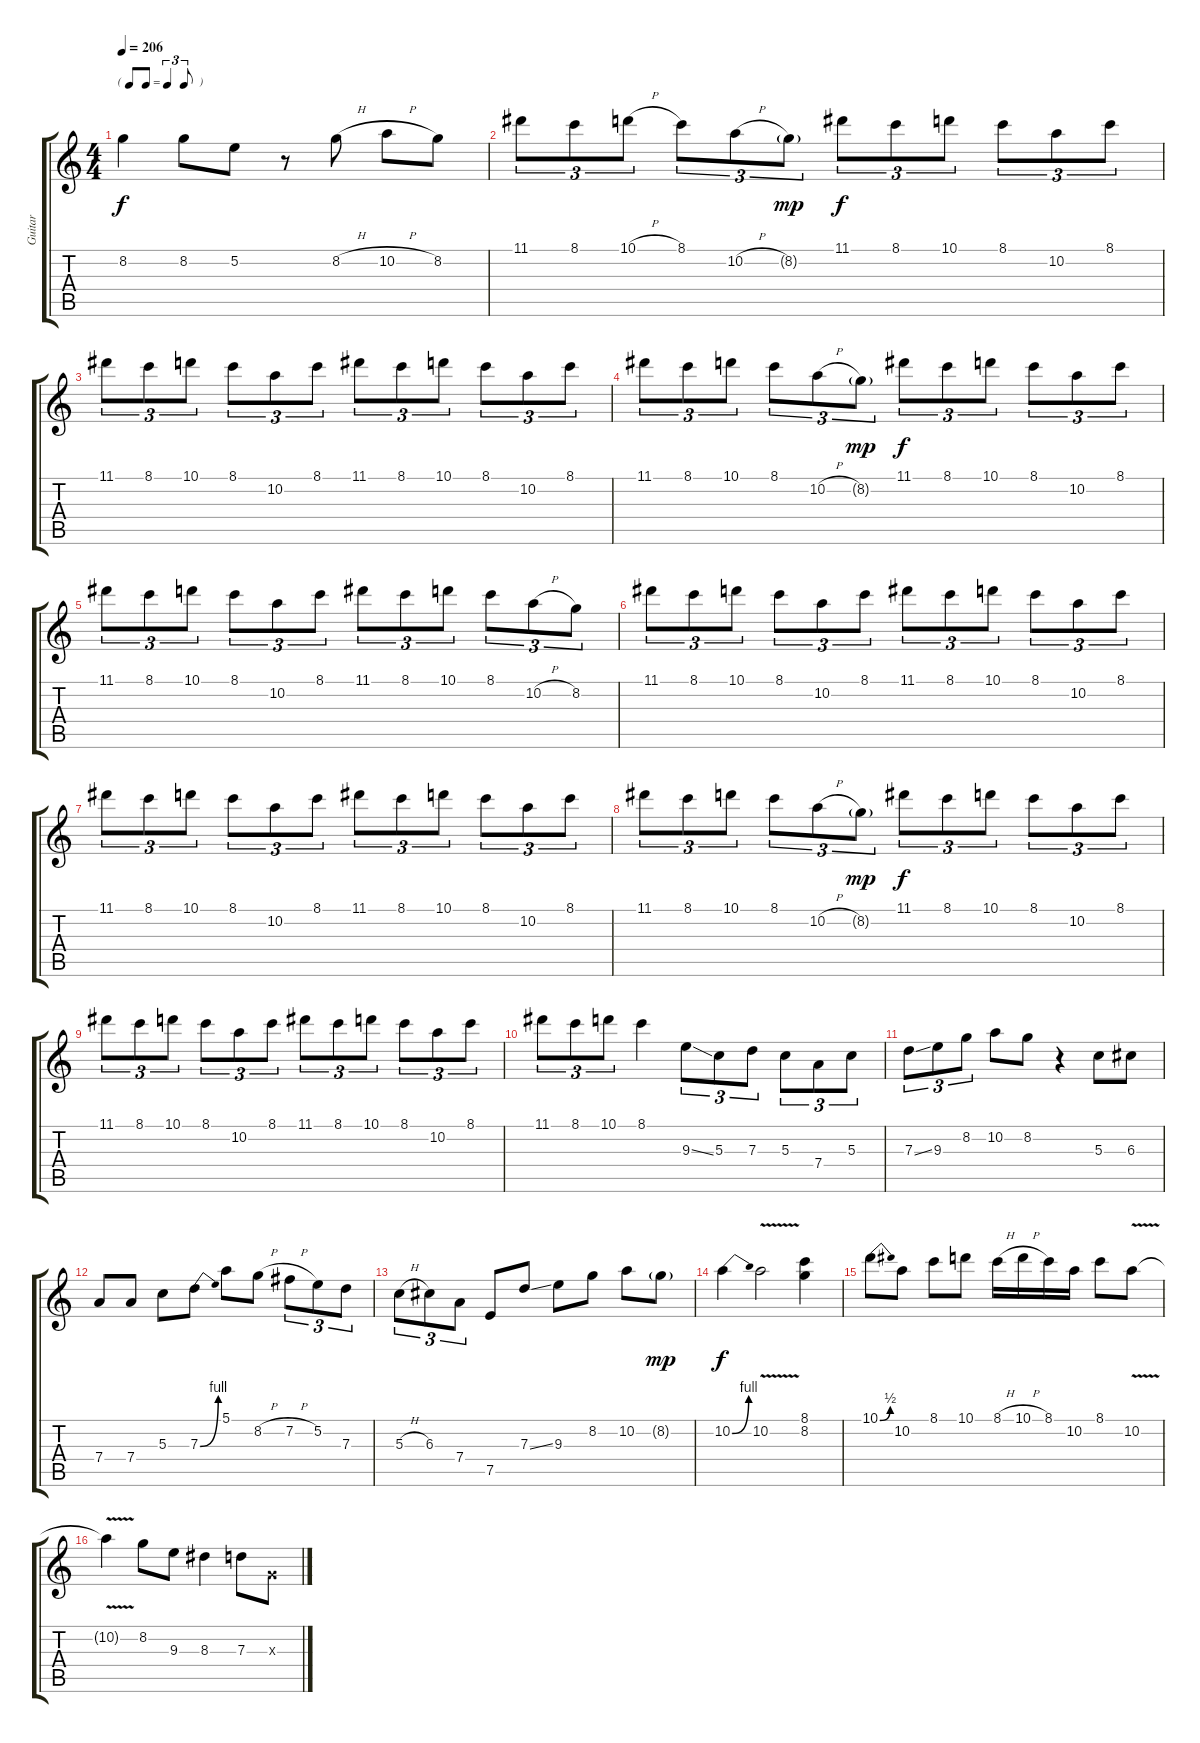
\track ("Guitar" "Guitar") {instrument overdrivenguitar}
\staff {score tabs}
\tuning (E4 B3 G3 D3 A2 E2) {hide}
\ts (4 4)
\tf triplet8th
\tempo 206
\clef g2
\ks c
8.2{t}.4{dy f} 8.2.8 5.2.8 r.8 8.2{h}.8 10.2{h}.8 8.2.8 |
11.1.8{tu (3 2)} 8.1.8{tu (3 2)} 10.1{h}.8{tu (3 2)} 8.1.8{tu (3 2)} 10.2{h}.8{tu (3 2)} 8.2{g}.8{tu (3 2) dy mp} 11.1.8{tu (3 2) dy f} 8.1.8{tu (3 2)} 10.1.8{tu (3 2)} 8.1.8{tu (3 2)} 10.2.8{tu (3 2)} 8.1.8{tu (3 2)} |
11.1.8{tu (3 2)} 8.1.8{tu (3 2)} 10.1.8{tu (3 2)} 8.1.8{tu (3 2)} 10.2.8{tu (3 2)} 8.1.8{tu (3 2)} 11.1.8{tu (3 2)} 8.1.8{tu (3 2)} 10.1.8{tu (3 2)} 8.1.8{tu (3 2)} 10.2.8{tu (3 2)} 8.1.8{tu (3 2)} |
11.1.8{tu (3 2)} 8.1.8{tu (3 2)} 10.1.8{tu (3 2)} 8.1.8{tu (3 2)} 10.2{h}.8{tu (3 2)} 8.2{g}.8{tu (3 2) dy mp} 11.1.8{tu (3 2) dy f} 8.1.8{tu (3 2)} 10.1.8{tu (3 2)} 8.1.8{tu (3 2)} 10.2.8{tu (3 2)} 8.1.8{tu (3 2)} |
11.1.8{tu (3 2)} 8.1.8{tu (3 2)} 10.1.8{tu (3 2)} 8.1.8{tu (3 2)} 10.2.8{tu (3 2)} 8.1.8{tu (3 2)} 11.1.8{tu (3 2)} 8.1.8{tu (3 2)} 10.1.8{tu (3 2)} 8.1.8{tu (3 2)} 10.2{h}.8{tu (3 2)} 8.2.8{tu (3 2)} |
11.1.8{tu (3 2)} 8.1.8{tu (3 2)} 10.1.8{tu (3 2)} 8.1.8{tu (3 2)} 10.2.8{tu (3 2)} 8.1.8{tu (3 2)} 11.1.8{tu (3 2)} 8.1.8{tu (3 2)} 10.1.8{tu (3 2)} 8.1.8{tu (3 2)} 10.2.8{tu (3 2)} 8.1.8{tu (3 2)} |
11.1.8{tu (3 2)} 8.1.8{tu (3 2)} 10.1.8{tu (3 2)} 8.1.8{tu (3 2)} 10.2.8{tu (3 2)} 8.1.8{tu (3 2)} 11.1.8{tu (3 2)} 8.1.8{tu (3 2)} 10.1.8{tu (3 2)} 8.1.8{tu (3 2)} 10.2.8{tu (3 2)} 8.1.8{tu (3 2)} |
11.1.8{tu (3 2)} 8.1.8{tu (3 2)} 10.1.8{tu (3 2)} 8.1.8{tu (3 2)} 10.2{h}.8{tu (3 2)} 8.2{g}.8{tu (3 2) dy mp} 11.1.8{tu (3 2) dy f} 8.1.8{tu (3 2)} 10.1.8{tu (3 2)} 8.1.8{tu (3 2)} 10.2.8{tu (3 2)} 8.1.8{tu (3 2)} |
11.1.8{tu (3 2)} 8.1.8{tu (3 2)} 10.1.8{tu (3 2)} 8.1.8{tu (3 2)} 10.2.8{tu (3 2)} 8.1.8{tu (3 2)} 11.1.8{tu (3 2)} 8.1.8{tu (3 2)} 10.1.8{tu (3 2)} 8.1.8{tu (3 2)} 10.2.8{tu (3 2)} 8.1.8{tu (3 2)} |
11.1.8{tu (3 2)} 8.1.8{tu (3 2)} 10.1.8{tu (3 2)} 8.1.4 9.3{ss}.8{tu (3 2)} 5.3.8{tu (3 2)} 7.3.8{tu (3 2)} 5.3.8{tu (3 2)} 7.4.8{tu (3 2)} 5.3.8{tu (3 2)} |
7.3{ss}.8{tu (3 2)} 9.3.8{tu (3 2)} 8.2.8{tu (3 2)} 10.2.8 8.2.8 r.4 5.3.8 6.3.8 |
7.4.8 7.4.8 5.3.8 7.3{be (bend 0 0 60 4)}.8 5.1.8 8.2{h}.8 7.2{h}.8{tu (3 2)} 5.2.8{tu (3 2)} 7.3.8{tu (3 2)} |
5.3{h}.8{tu (3 2)} 6.3.8{tu (3 2)} 7.4.8{tu (3 2)} 7.5.8 7.3{ss}.8 9.3.8 8.2.8 10.2.8 8.2{g}.8{dy mp} |
10.2{be (bend 0 0 60 4)}.4{dy f} 10.2{v}.2 (8.1 8.2).4 |
10.1{be (bend 0 0 60 2)}.8 10.2.8 8.1.8 10.1.8 8.1{h}.16 10.1{h}.16 8.1.16 10.2.16 8.1.8 10.2{v}.8 |
10.2{t}.4 8.2.8 9.3.8 8.3.4 7.3.8 0.3{x}.8
